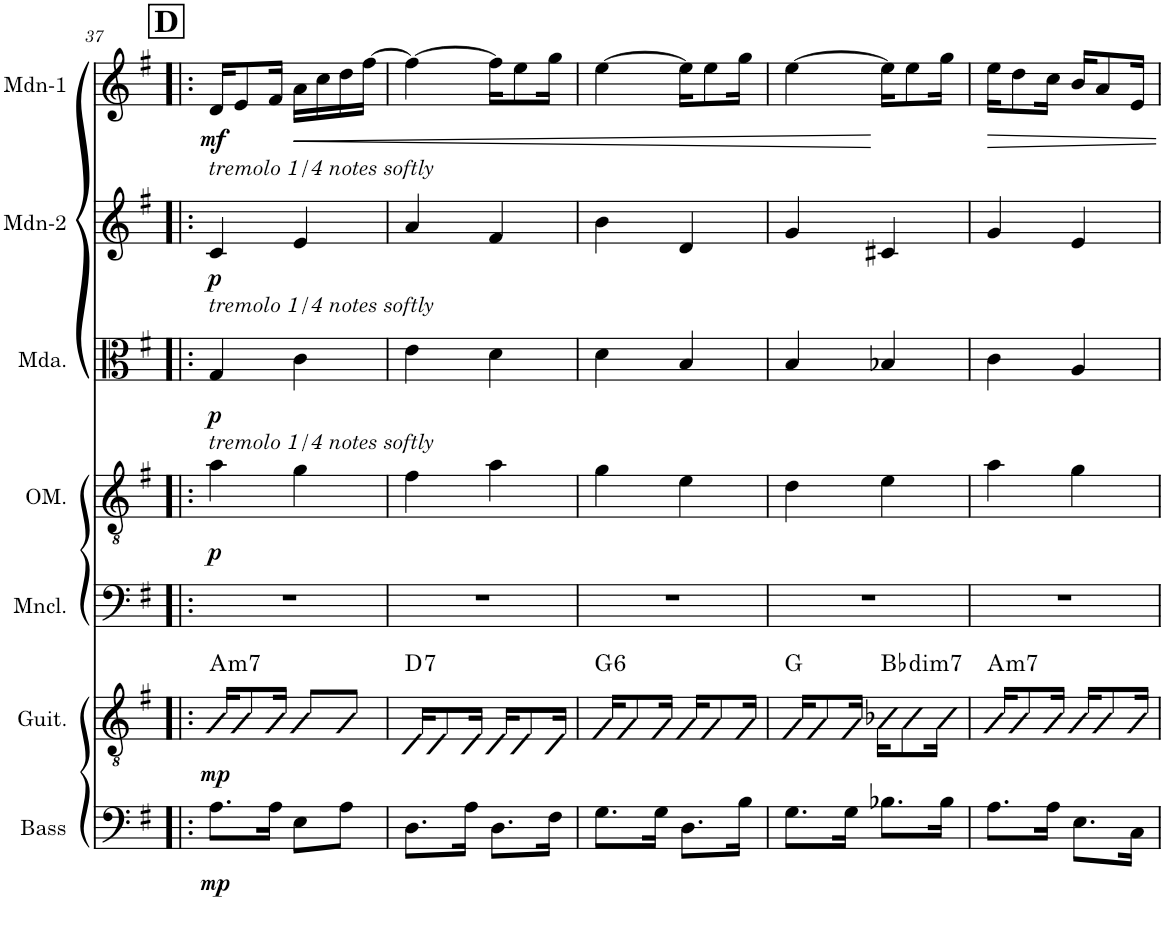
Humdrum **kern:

**kern	**dynam	**kern	**dynam	**harte	**kern	**kern	**dynam	**kern	**dynam	**kern	**dynam	**kern	**dynam
*part7	*part7	*part6	*part6	*part6	*part5	*part4	*part4	*part3	*part3	*part2	*part2	*part1	*part1
*staff7	*staff7	*staff6	*staff6	*	*staff5	*staff4	*staff4	*staff3	*staff3	*staff2	*staff2	*staff1	*staff1
*I"Acoustic Bass	*	*I"Acoustic Guitar	*	*	*I"Mandocello	*I"Octave Mandolin	*	*I"Mandola	*	*I"Mandolin-2	*	*I"Mandolin-1	*
*I'Bass	*	*I'Guit.	*	*	*I'Mncl.	*I'OM.	*	*I'Mda.	*	*I'Mdn-2	*	*I'Mdn-1	*
!!LO:PB:g=z
*clefF4	*	*clefGv2	*	*	*clefF4	*clefGv2	*	*clefC3	*	*clefG2	*	*clefG2	*
*Trd7c12	*	*	*	*	*	*	*	*	*	*	*	*	*
*k[f#]	*	*k[f#]	*	*	*k[f#]	*k[f#]	*	*k[f#]	*	*k[f#]	*	*k[f#]	*
*M2/4	*	*M2/4	*	*	*M2/4	*M2/4	*	*M2/4	*	*M2/4	*	*M2/4	*
!!LO:REH:place=s1:a:B:cj:fs=14:t=D
=37!|:	=37!|:	=37!|:	=37!|:	=37!|:	=37!|:	=37!|:	=37!|:	=37!|:	=37!|:	=37!|:	=37!|:	=37!|:	=37!|:
!	!	!	!	!	!	!	!	!	!	!LO:TX:a:i:t=tremolo 1/4 notes softly	!	!	!
!	!	!	!	!	!	!	!	!LO:TX:a:i:t=tremolo 1/4 notes softly	!	!	!	!	!
!	!	!	!	!	!	!LO:TX:a:i:t=tremolo 1/4 notes softly	!	!	!	!	!	!	!
!	!LO:DY:b	!	!LO:DY:b	!LO:H:kt=m7	!	!	!LO:DY:b	!	!LO:DY:b	!	!LO:DY:b	!	!LO:DY:b
8.A\L	mp	16A/KL	mp	A:min7	2r	4a\	p	4G/	p	4c/	p	16d/KL	mf
.	.	8A/	.	.	.	.	.	.	.	.	.	8e/	.
16A\Jk	.	16A/Jk	.	.	.	.	.	.	.	.	.	16f#/Jk	.
!	!	!	!	!	!	!	!	!	!	!	!	!	!LO:HP:b
8E\L	.	8A/L	.	.	.	4g\	.	4c\	.	4e/	.	16a\LL	<
.	.	.	.	.	.	.	.	.	.	.	.	16cc\	.
8A\J	.	8A/J	.	.	.	.	.	.	.	.	.	16dd\	.
.	.	.	.	.	.	.	.	.	.	.	.	[16ff#\JJ	.
=38	=38	=38	=38	=38	=38	=38	=38	=38	=38	=38	=38	=38	=38
!	!	!	!	!LO:H:kt=7	!	!	!	!	!	!	!	!	!
8.D\L	.	16D/KL	.	D:7	2r	4e\	.	4d\	.	4a/	.	4ff#\_	.
.	.	8D/	.	.	.	.	.	.	.	.	.	.	.
16A\Jk	.	16D/Jk	.	.	.	.	.	.	.	.	.	.	.
8.D\L	.	16D/KL	.	.	.	4a\	.	4d\	.	4f#/	.	16ff#\KL]	.
.	.	8D/	.	.	.	.	.	.	.	.	.	8ee\	.
16F#\Jk	.	16D/Jk	.	.	.	.	.	.	.	.	.	16gg\Jk	.
=39	=39	=39	=39	=39	=39	=39	=39	=39	=39	=39	=39	=39	=39
!	!	!	!	!LO:H:kt=6	!	!	!	!	!	!	!	!	!
8.G\L	.	16G/KL	.	G:maj6	2r	4g\	.	4d\	.	4b\	.	[4ee\	.
.	.	8G/	.	.	.	.	.	.	.	.	.	.	.
16G\Jk	.	16G/Jk	.	.	.	.	.	.	.	.	.	.	.
8.D\L	.	16G/KL	.	.	.	4e\	.	4B/	.	4d/	.	16ee\KL]	.
.	.	8G/	.	.	.	.	.	.	.	.	.	8ee\	.
16B\Jk	.	16G/Jk	.	.	.	.	.	.	.	.	.	16gg\Jk	.
=40	=40	=40	=40	=40	=40	=40	=40	=40	=40	=40	=40	=40	=40
8.G\L	.	16G/KL	.	G:maj	2r	4d\	.	4B/	.	4g/	.	[4ee\	.
.	.	8G/	.	.	.	.	.	.	.	.	.	.	.
16G\Jk	.	16G/Jk	.	.	.	.	.	.	.	.	.	.	.
!	!	!	!	!LO:H:kt=dim7	!	!	!	!	!	!	!	!	!
8.B-X\L	.	16B-X\KL	.	Bb:dim7	.	4e\	.	4B-X/	.	4c#X/	.	16ee\KL]	[
.	.	8B-\	.	.	.	.	.	.	.	.	.	8ee\	.
16B-\Jk	.	16B-\Jk	.	.	.	.	.	.	.	.	.	16gg\Jk	.
=41	=41	=41	=41	=41	=41	=41	=41	=41	=41	=41	=41	=41	=41
!	!	!	!	!LO:H:kt=m7	!	!	!	!	!	!	!	!	!
8.A\L	.	16A/KL	.	A:min7	2r	4a\	.	4c\	.	4g/	.	16ee\KL	.
.	.	8A/	.	.	.	.	.	.	.	.	.	8dd\	.
16A\Jk	.	16A/Jk	.	.	.	.	.	.	.	.	.	16cc\Jk	.
8.E\L	.	16A/KL	.	.	.	4g\	.	4A/	.	4e/	.	16b/KL	.
.	.	8A/	.	.	.	.	.	.	.	.	.	8a/	.
16C\Jk	.	16A/Jk	.	.	.	.	.	.	.	.	.	16e/Jk	.
=	=	=	=	=	=	=	=	=	=	=	=	=	=
*-	*-	*-	*-	*-	*-	*-	*-	*-	*-	*-	*-	*-	*-
